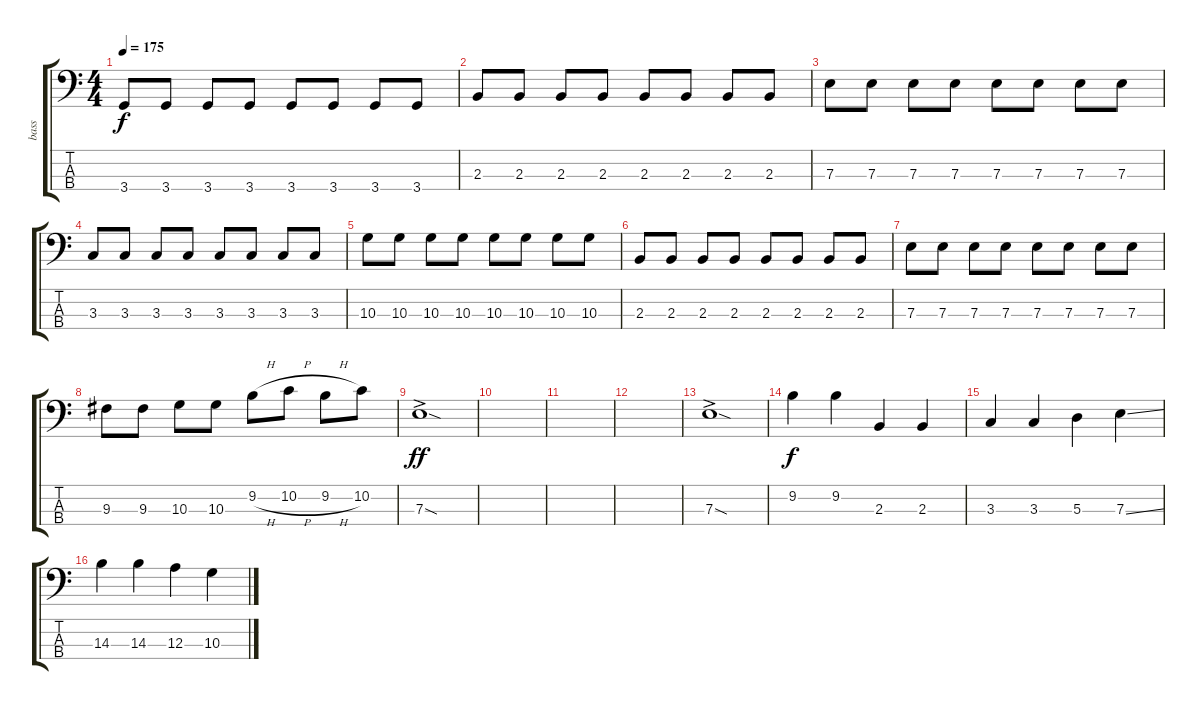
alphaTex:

\track ("bass" "bass") {instrument electricbassfinger}
\staff {score tabs}
\tuning (G2 D2 A1 E1) {hide}
\ts (4 4)
\tempo 175
\clef f4
\ks c
3.4.8{dy f} 3.4.8 3.4.8 3.4.8 3.4.8 3.4.8 3.4.8 3.4.8 |
2.3.8 2.3.8 2.3.8 2.3.8 2.3.8 2.3.8 2.3.8 2.3.8 |
7.3.8 7.3.8 7.3.8 7.3.8 7.3.8 7.3.8 7.3.8 7.3.8 |
3.3.8 3.3.8 3.3.8 3.3.8 3.3.8 3.3.8 3.3.8 3.3.8 |
10.3.8 10.3.8 10.3.8 10.3.8 10.3.8 10.3.8 10.3.8 10.3.8 |
2.3.8 2.3.8 2.3.8 2.3.8 2.3.8 2.3.8 2.3.8 2.3.8 |
7.3.8 7.3.8 7.3.8 7.3.8 7.3.8 7.3.8 7.3.8 7.3.8 |
9.3.8 9.3.8 10.3.8 10.3.8 9.2{h}.8 10.2{h}.8 9.2{h}.8 10.2.8 |
7.3{sod ac}.1{dy ff} |
|
|
|
7.3{sod ac}.1 |
9.2.4{dy f} 9.2.4 2.3.4 2.3.4 |
3.3.4 3.3.4 5.3.4 7.3{ss}.4 |
14.3.4 14.3.4 12.3.4 10.3.4
